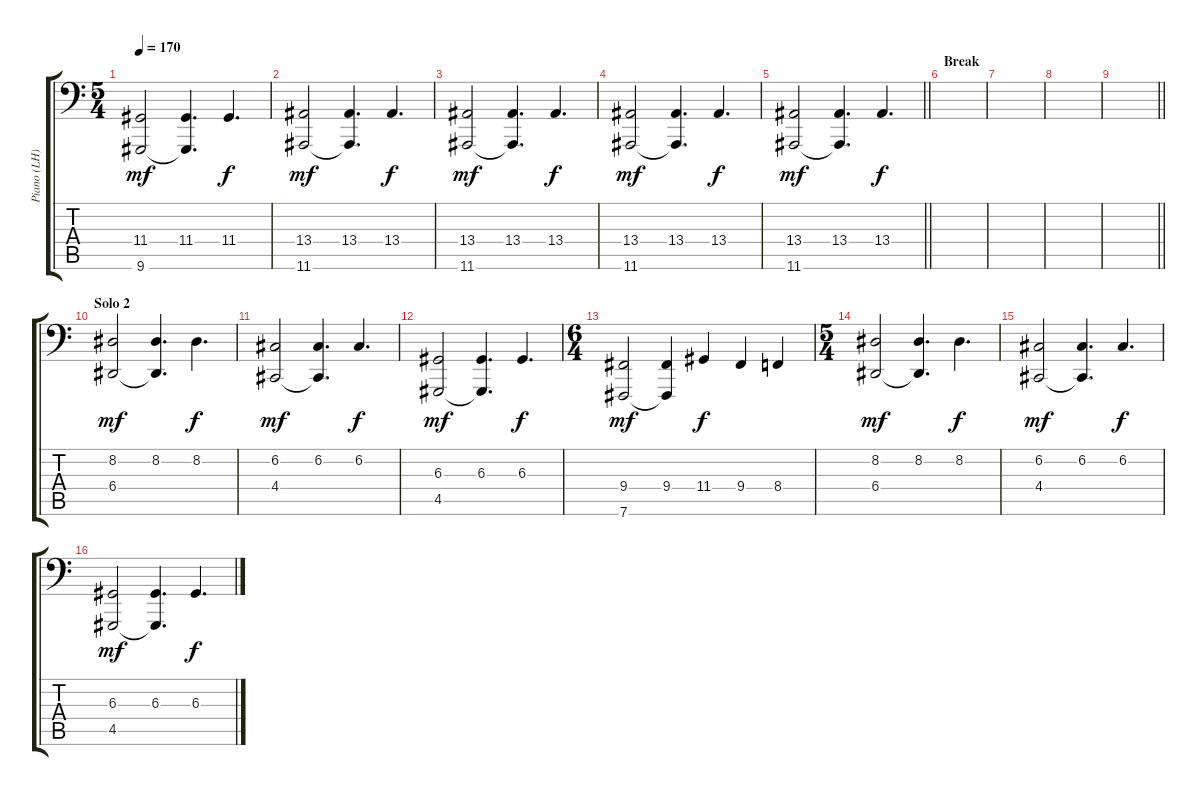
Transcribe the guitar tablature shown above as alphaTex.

\track ("Piano (LH)" "Piano (LH)") {instrument electricpiano1}
\staff {score tabs}
\tuning (C3 G2 D2 A1 E1 B0) {hide}
\ts (5 4)
\tempo 170
\clef f4
\ks c
(11.4 9.6).2{dy mf} (11.4 9.6{t}).4{d} 11.4.4{d dy f} |
(13.4 11.6).2{dy mf} (13.4 11.6{t}).4{d} 13.4.4{d dy f} |
(13.4 11.6).2{dy mf} (13.4 11.6{t}).4{d} 13.4.4{d dy f} |
(13.4 11.6).2{dy mf} (13.4 11.6{t}).4{d} 13.4.4{d dy f} |
\barLineRight lightlight
(13.4 11.6).2{dy mf} (13.4 11.6{t}).4{d} 13.4.4{d dy f} |
\section ("" "Break")
|
|
|
\barLineRight lightlight
|
\section ("" "Solo 2")
(8.2 6.4).2{dy mf} (8.2 6.4{t}).4{d} 8.2.4{d dy f} |
(6.2 4.4).2{dy mf} (6.2 4.4{t}).4{d} 6.2.4{d dy f} |
(6.3 4.5).2{dy mf} (6.3 4.5{t}).4{d} 6.3.4{d dy f} |
\ts (6 4)
(9.4 7.6).2{dy mf} (9.4 7.6{t}).4 11.4.4{dy f} 9.4.4 8.4.4 |
\ts (5 4)
(8.2 6.4).2{dy mf} (8.2 6.4{t}).4{d} 8.2.4{d dy f} |
(6.2 4.4).2{dy mf} (6.2 4.4{t}).4{d} 6.2.4{d dy f} |
(6.3 4.5).2{dy mf} (6.3 4.5{t}).4{d} 6.3.4{d dy f}
